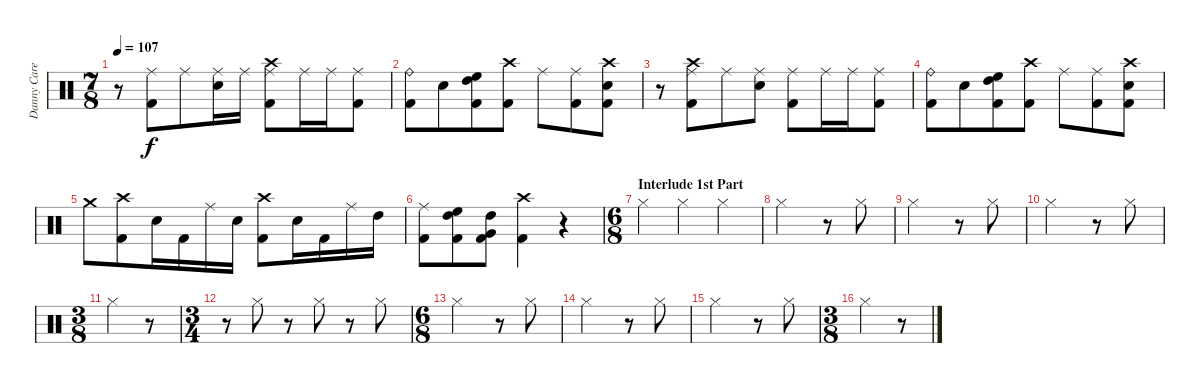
\track ("Danny Carey" "Danny Care") {instrument percussion}
\staff {score}
\articulation defaults
\ts (7 8)
\tempo 107
\clef neutral
\ks c
r.8{dy f} ("Ride (middle)" "Kick (hit) 2").8 "Ride (middle)".8 ("Ride (middle)" "Electric Snare (hit)").16 "Ride (middle)".16 ("Crash high (hit)" "Ride (middle)" "Kick (hit) 2").8 "Ride (middle)".16 "Ride (middle)".16 ("Ride (middle)" "Kick (hit) 2").8 |
("Ride (bell)" "Kick (hit) 2").8 "Electric Snare (hit)".8 ("High Floor Tom (hit)" "High Tom (hit)" "Kick (hit) 2").8 ("Crash high (hit)" "Kick (hit) 2").8 "Ride (middle)".8 ("Ride (middle)" "Kick (hit) 2").8 ("Crash high (hit)" "Electric Snare (hit)" "Kick (hit) 2").8 |
r.8 ("Crash high (hit)" "Ride (middle)" "Kick (hit) 2").8 "Ride (middle)".8 ("Ride (middle)" "Electric Snare (hit)").8 ("Ride (middle)" "Kick (hit) 2").8 "Ride (middle)".16 "Ride (middle)".16 ("Ride (middle)" "Kick (hit) 2").8 |
("Ride (bell)" "Kick (hit) 2").8 "Electric Snare (hit)".8 ("High Floor Tom (hit)" "High Tom (hit)" "Kick (hit) 2").8 ("Crash high (hit)" "Kick (hit) 2").8 "Ride (middle)".8 ("Ride (middle)" "Kick (hit) 2").8 ("Crash high (hit)" "Electric Snare (hit)" "Kick (hit) 2").8 |
"Crash medium (hit)".8 ("Crash high (hit)" "Kick (hit) 2").8 "Electric Snare (hit)".16 "Kick (hit) 2".16 "Ride (middle)".16 "Electric Snare (hit)".16 ("Crash high (hit)" "Kick (hit) 2").8 "Electric Snare (hit)".16 "Kick (hit) 2".16 "Ride (middle)".16 "High Tom (hit)".16 |
("Ride (middle)" "Kick (hit) 2").8 ("High Floor Tom (hit)" "High Tom (hit)" "Kick (hit) 2").8 ("High Tom (hit)" "Very Low Tom (hit)" "Kick (hit) 2").8 ("Crash high (hit)" "Kick (hit) 2").4 r.4 |
\ts (6 8)
\section ("" "Interlude 1st Part")
"Hi-Hat (closed)".4 "Hi-Hat (closed)".4 "Hi-Hat (closed)".4 |
"Hi-Hat (closed)".2 r.8 "Hi-Hat (closed)".8 |
"Hi-Hat (closed)".2 r.8 "Hi-Hat (closed)".8 |
"Hi-Hat (closed)".2 r.8 "Hi-Hat (closed)".8 |
\ts (3 8)
"Hi-Hat (closed)".4 r.8 |
\ts (3 4)
r.8 "Hi-Hat (closed)".8 r.8 "Hi-Hat (closed)".8 r.8 "Hi-Hat (closed)".8 |
\ts (6 8)
"Hi-Hat (closed)".2 r.8 "Hi-Hat (closed)".8 |
"Hi-Hat (closed)".2 r.8 "Hi-Hat (closed)".8 |
"Hi-Hat (closed)".2 r.8 "Hi-Hat (closed)".8 |
\ts (3 8)
"Hi-Hat (closed)".4 r.8
